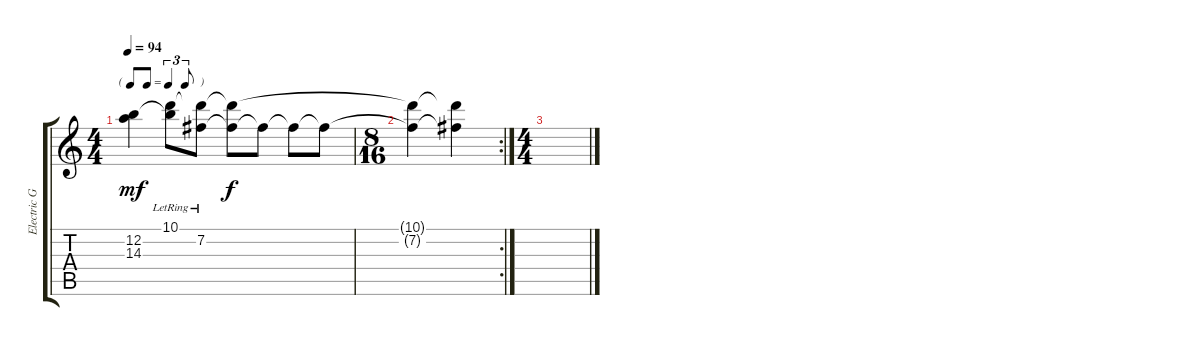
\track ("Electric Guitar" "Electric G") {instrument distortionguitar}
\staff {score tabs}
\tuning (E4 B3 G3 D3 A2 E2) {hide}
\ts (4 4)
\tf triplet8th
\tempo 94
\clef g2
\ks c
(12.2 14.3{t}).4{dy mf} (10.1{lr} 12.2{t}).8 (10.1{t} 7.2{lr}).8 (10.1{t} 7.2{t}).8{dy f} 7.2{t}.8 7.2{t}.8 7.2{t}.8 |
\rc 2
\ts (8 16)
(10.1{t} 7.2{t}).4{volume 13} (10.1{t} 7.2{t}).4{volume 10} |
\ts (4 4)
